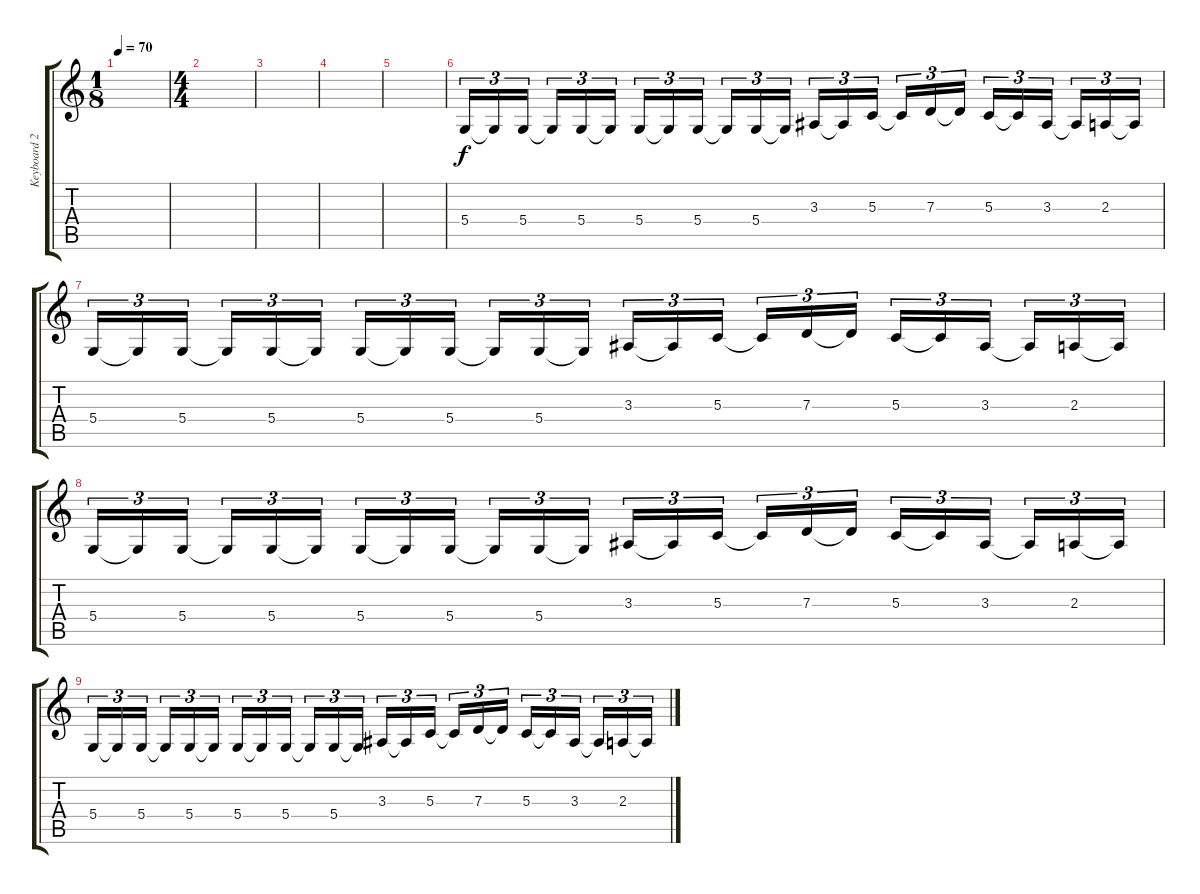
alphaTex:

\track ("Keyboard 2" "Keyboard 2") {instrument lead2sawtooth}
\staff {score tabs}
\tuning (E4 B3 G3 D3 A2 E2) {hide}
\ts (1 8)
\tempo 70
\clef g2
\ks c
|
\ts (4 4)
|
|
|
|
5.4.16{tu (3 2)} 5.4{t}.16{tu (3 2)} 5.4.16{tu (3 2)} 5.4{t}.16{tu (3 2)} 5.4.16{tu (3 2)} 5.4{t}.16{tu (3 2)} 5.4.16{tu (3 2)} 5.4{t}.16{tu (3 2)} 5.4.16{tu (3 2)} 5.4{t}.16{tu (3 2)} 5.4.16{tu (3 2)} 5.4{t}.16{tu (3 2)} 3.3.16{tu (3 2)} 3.3{t}.16{tu (3 2)} 5.3.16{tu (3 2)} 5.3{t}.16{tu (3 2)} 7.3.16{tu (3 2)} 7.3{t}.16{tu (3 2)} 5.3.16{tu (3 2)} 5.3{t}.16{tu (3 2)} 3.3.16{tu (3 2)} 3.3{t}.16{tu (3 2)} 2.3.16{tu (3 2)} 2.3{t}.16{tu (3 2)} |
5.4.16{tu (3 2)} 5.4{t}.16{tu (3 2)} 5.4.16{tu (3 2)} 5.4{t}.16{tu (3 2)} 5.4.16{tu (3 2)} 5.4{t}.16{tu (3 2)} 5.4.16{tu (3 2)} 5.4{t}.16{tu (3 2)} 5.4.16{tu (3 2)} 5.4{t}.16{tu (3 2)} 5.4.16{tu (3 2)} 5.4{t}.16{tu (3 2)} 3.3.16{tu (3 2)} 3.3{t}.16{tu (3 2)} 5.3.16{tu (3 2)} 5.3{t}.16{tu (3 2)} 7.3.16{tu (3 2)} 7.3{t}.16{tu (3 2)} 5.3.16{tu (3 2)} 5.3{t}.16{tu (3 2)} 3.3.16{tu (3 2)} 3.3{t}.16{tu (3 2)} 2.3.16{tu (3 2)} 2.3{t}.16{tu (3 2)} |
5.4.16{tu (3 2)} 5.4{t}.16{tu (3 2)} 5.4.16{tu (3 2)} 5.4{t}.16{tu (3 2)} 5.4.16{tu (3 2)} 5.4{t}.16{tu (3 2)} 5.4.16{tu (3 2)} 5.4{t}.16{tu (3 2)} 5.4.16{tu (3 2)} 5.4{t}.16{tu (3 2)} 5.4.16{tu (3 2)} 5.4{t}.16{tu (3 2)} 3.3.16{tu (3 2)} 3.3{t}.16{tu (3 2)} 5.3.16{tu (3 2)} 5.3{t}.16{tu (3 2)} 7.3.16{tu (3 2)} 7.3{t}.16{tu (3 2)} 5.3.16{tu (3 2)} 5.3{t}.16{tu (3 2)} 3.3.16{tu (3 2)} 3.3{t}.16{tu (3 2)} 2.3.16{tu (3 2)} 2.3{t}.16{tu (3 2)} |
5.4.16{tu (3 2)} 5.4{t}.16{tu (3 2)} 5.4.16{tu (3 2)} 5.4{t}.16{tu (3 2)} 5.4.16{tu (3 2)} 5.4{t}.16{tu (3 2)} 5.4.16{tu (3 2)} 5.4{t}.16{tu (3 2)} 5.4.16{tu (3 2)} 5.4{t}.16{tu (3 2)} 5.4.16{tu (3 2)} 5.4{t}.16{tu (3 2)} 3.3.16{tu (3 2)} 3.3{t}.16{tu (3 2)} 5.3.16{tu (3 2)} 5.3{t}.16{tu (3 2)} 7.3.16{tu (3 2)} 7.3{t}.16{tu (3 2)} 5.3.16{tu (3 2)} 5.3{t}.16{tu (3 2)} 3.3.16{tu (3 2)} 3.3{t}.16{tu (3 2)} 2.3.16{tu (3 2)} 2.3{t}.16{tu (3 2)}
